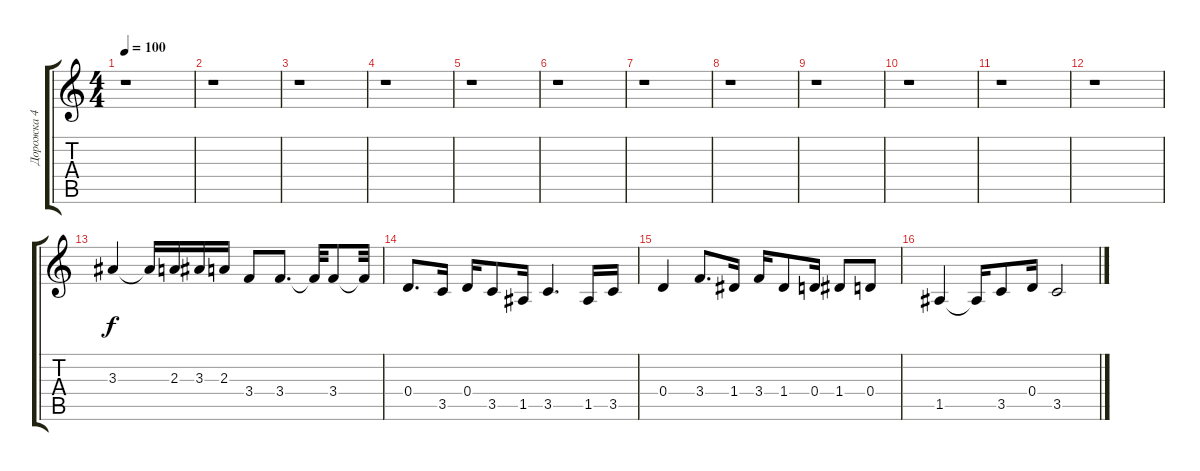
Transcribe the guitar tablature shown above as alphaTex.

\track ("Дорожка 4" "Дорожка 4") {instrument acousticguitarsteel}
\staff {score tabs}
\tuning (E4 B3 G3 D3 A2 E2) {hide}
\ts (4 4)
\tempo 100
\clef g2
\ks c
r.1{dy f} |
r.1 |
r.1 |
r.1 |
r.1 |
r.1 |
r.1 |
r.1 |
r.1 |
r.1 |
r.1 |
r.1 |
3.3.4{instrument distortionguitar} 3.3{t}.16 2.3.16 3.3.16 2.3.16 3.4.8 3.4.8{d} 3.4{t}.32 3.4.8 3.4{t}.32 |
0.4.8{d} 3.5.16 0.4.16 3.5.8 1.5.16 3.5.4{d} 1.5.16 3.5.16 |
0.4.4 3.4.8{d} 1.4.16 3.4.16 1.4.8 0.4.16 1.4.8 0.4.8 |
1.5.4 1.5{t}.16 3.5.8 0.4.16 3.5.2
